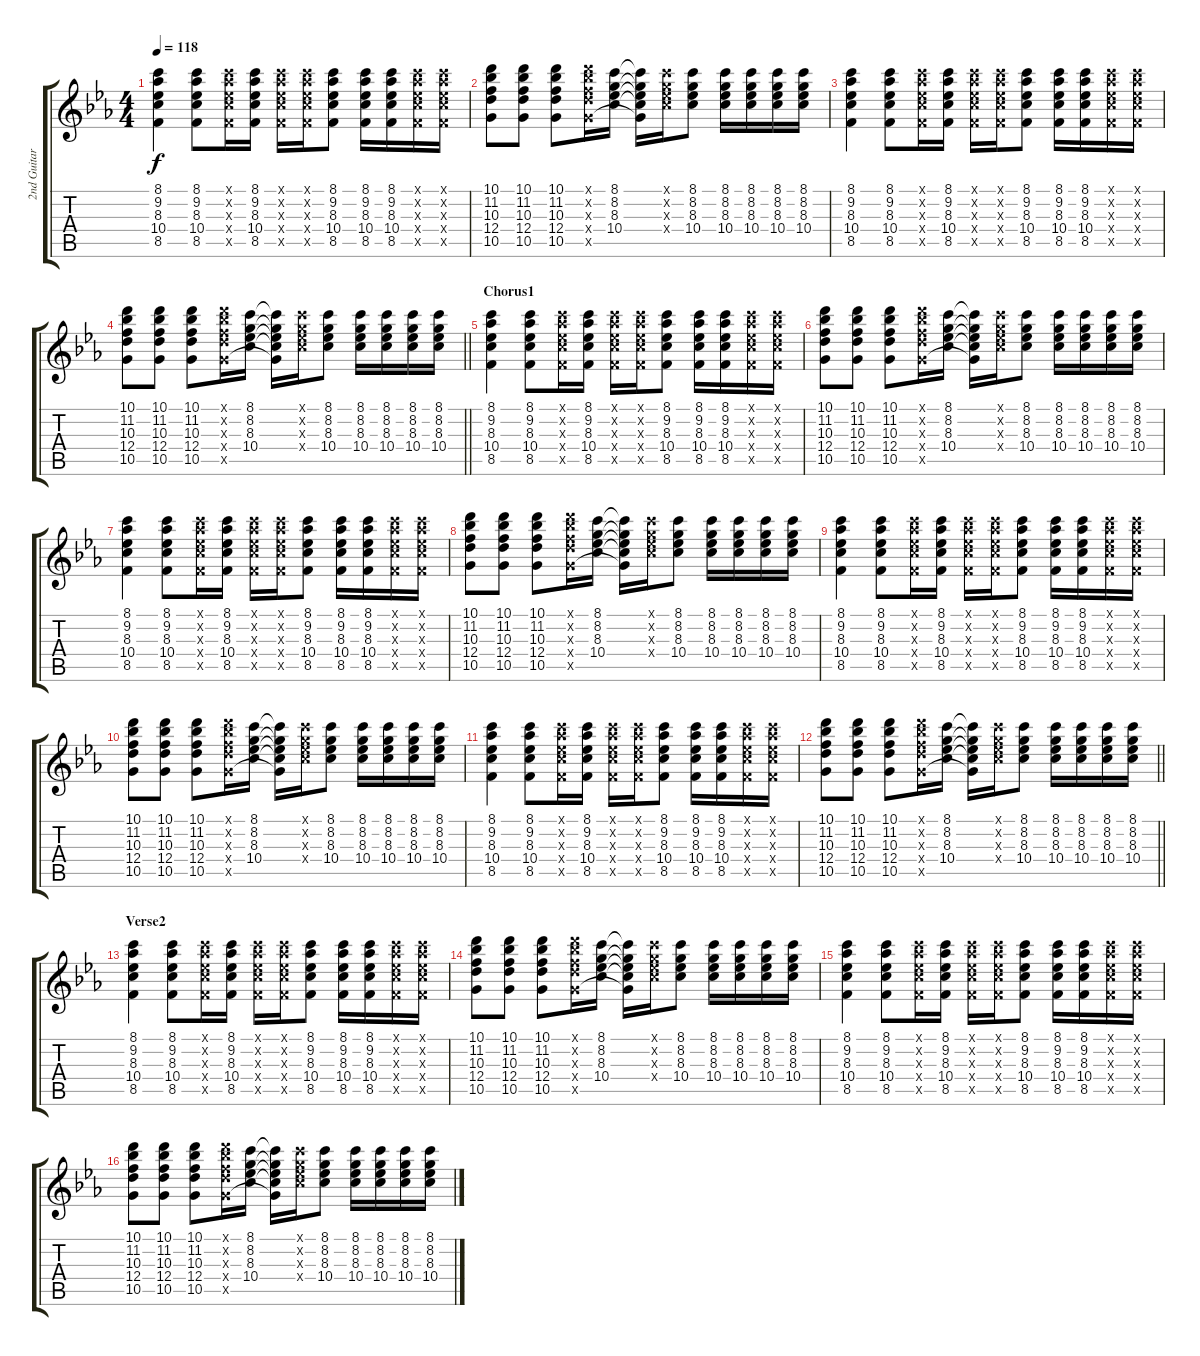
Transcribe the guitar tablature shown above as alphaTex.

\track ("2nd Guitar" "2nd Guitar") {instrument electricguitarclean}
\staff {score tabs}
\tuning (E4 B3 G3 D3 A2 E2) {hide}
\ts (4 4)
\tempo 118
\clef g2
\ks cminor
(8.1 9.2 8.3 10.4 8.5).4{dy f} (8.1 9.2 8.3 10.4 8.5).8 (8.1{x} 9.2{x} 8.3{x} 10.4{x} 8.5{x}).16 (8.1 9.2 8.3 10.4 8.5).16 (8.1{x} 9.2{x} 8.3{x} 10.4{x} 8.5{x}).16 (8.1{x} 9.2{x} 8.3{x} 10.4{x} 8.5{x}).16 (8.1 9.2 8.3 10.4 8.5).8 (8.1 9.2 8.3 10.4 8.5).16 (8.1 9.2 8.3 10.4 8.5).16 (8.1{x} 9.2{x} 8.3{x} 10.4{x} 8.5{x}).16 (8.1{x} 9.2{x} 8.3{x} 10.4{x} 8.5{x}).16 |
(10.1 11.2 10.3 12.4 10.5).8 (10.1 11.2 10.3 12.4 10.5).8 (10.1 11.2 10.3 12.4 10.5).8 (10.1{x} 11.2{x} 10.3{x} 12.4{x} 10.5{x}).16 (8.1 8.2 8.3 10.4).16 (8.1{t} 8.2{t} 8.3{t} 10.4{t} 10.5{t}).16 (8.1{x} 8.2{x} 8.3{x} 10.4{x}).16 (8.1 8.2 8.3 10.4).8 (8.1 8.2 8.3 10.4).16 (8.1 8.2 8.3 10.4).16 (8.1 8.2 8.3 10.4).16 (8.1 8.2 8.3 10.4).16 |
(8.1 9.2 8.3 10.4 8.5).4 (8.1 9.2 8.3 10.4 8.5).8 (8.1{x} 9.2{x} 8.3{x} 10.4{x} 8.5{x}).16 (8.1 9.2 8.3 10.4 8.5).16 (8.1{x} 9.2{x} 8.3{x} 10.4{x} 8.5{x}).16 (8.1{x} 9.2{x} 8.3{x} 10.4{x} 8.5{x}).16 (8.1 9.2 8.3 10.4 8.5).8 (8.1 9.2 8.3 10.4 8.5).16 (8.1 9.2 8.3 10.4 8.5).16 (8.1{x} 9.2{x} 8.3{x} 10.4{x} 8.5{x}).16 (8.1{x} 9.2{x} 8.3{x} 10.4{x} 8.5{x}).16 |
\barLineRight lightlight
(10.1 11.2 10.3 12.4 10.5).8 (10.1 11.2 10.3 12.4 10.5).8 (10.1 11.2 10.3 12.4 10.5).8 (10.1{x} 11.2{x} 10.3{x} 12.4{x} 10.5{x}).16 (8.1 8.2 8.3 10.4).16 (8.1{t} 8.2{t} 8.3{t} 10.4{t} 10.5{t}).16 (8.1{x} 8.2{x} 8.3{x} 10.4{x}).16 (8.1 8.2 8.3 10.4).8 (8.1 8.2 8.3 10.4).16 (8.1 8.2 8.3 10.4).16 (8.1 8.2 8.3 10.4).16 (8.1 8.2 8.3 10.4).16 |
\section ("" "Chorus1")
(8.1 9.2 8.3 10.4 8.5).4 (8.1 9.2 8.3 10.4 8.5).8 (8.1{x} 9.2{x} 8.3{x} 10.4{x} 8.5{x}).16 (8.1 9.2 8.3 10.4 8.5).16 (8.1{x} 9.2{x} 8.3{x} 10.4{x} 8.5{x}).16 (8.1{x} 9.2{x} 8.3{x} 10.4{x} 8.5{x}).16 (8.1 9.2 8.3 10.4 8.5).8 (8.1 9.2 8.3 10.4 8.5).16 (8.1 9.2 8.3 10.4 8.5).16 (8.1{x} 9.2{x} 8.3{x} 10.4{x} 8.5{x}).16 (8.1{x} 9.2{x} 8.3{x} 10.4{x} 8.5{x}).16 |
(10.1 11.2 10.3 12.4 10.5).8 (10.1 11.2 10.3 12.4 10.5).8 (10.1 11.2 10.3 12.4 10.5).8 (10.1{x} 11.2{x} 10.3{x} 12.4{x} 10.5{x}).16 (8.1 8.2 8.3 10.4).16 (8.1{t} 8.2{t} 8.3{t} 10.4{t} 10.5{t}).16 (8.1{x} 8.2{x} 8.3{x} 10.4{x}).16 (8.1 8.2 8.3 10.4).8 (8.1 8.2 8.3 10.4).16 (8.1 8.2 8.3 10.4).16 (8.1 8.2 8.3 10.4).16 (8.1 8.2 8.3 10.4).16 |
(8.1 9.2 8.3 10.4 8.5).4 (8.1 9.2 8.3 10.4 8.5).8 (8.1{x} 9.2{x} 8.3{x} 10.4{x} 8.5{x}).16 (8.1 9.2 8.3 10.4 8.5).16 (8.1{x} 9.2{x} 8.3{x} 10.4{x} 8.5{x}).16 (8.1{x} 9.2{x} 8.3{x} 10.4{x} 8.5{x}).16 (8.1 9.2 8.3 10.4 8.5).8 (8.1 9.2 8.3 10.4 8.5).16 (8.1 9.2 8.3 10.4 8.5).16 (8.1{x} 9.2{x} 8.3{x} 10.4{x} 8.5{x}).16 (8.1{x} 9.2{x} 8.3{x} 10.4{x} 8.5{x}).16 |
(10.1 11.2 10.3 12.4 10.5).8 (10.1 11.2 10.3 12.4 10.5).8 (10.1 11.2 10.3 12.4 10.5).8 (10.1{x} 11.2{x} 10.3{x} 12.4{x} 10.5{x}).16 (8.1 8.2 8.3 10.4).16 (8.1{t} 8.2{t} 8.3{t} 10.4{t} 10.5{t}).16 (8.1{x} 8.2{x} 8.3{x} 10.4{x}).16 (8.1 8.2 8.3 10.4).8 (8.1 8.2 8.3 10.4).16 (8.1 8.2 8.3 10.4).16 (8.1 8.2 8.3 10.4).16 (8.1 8.2 8.3 10.4).16 |
(8.1 9.2 8.3 10.4 8.5).4 (8.1 9.2 8.3 10.4 8.5).8 (8.1{x} 9.2{x} 8.3{x} 10.4{x} 8.5{x}).16 (8.1 9.2 8.3 10.4 8.5).16 (8.1{x} 9.2{x} 8.3{x} 10.4{x} 8.5{x}).16 (8.1{x} 9.2{x} 8.3{x} 10.4{x} 8.5{x}).16 (8.1 9.2 8.3 10.4 8.5).8 (8.1 9.2 8.3 10.4 8.5).16 (8.1 9.2 8.3 10.4 8.5).16 (8.1{x} 9.2{x} 8.3{x} 10.4{x} 8.5{x}).16 (8.1{x} 9.2{x} 8.3{x} 10.4{x} 8.5{x}).16 |
(10.1 11.2 10.3 12.4 10.5).8 (10.1 11.2 10.3 12.4 10.5).8 (10.1 11.2 10.3 12.4 10.5).8 (10.1{x} 11.2{x} 10.3{x} 12.4{x} 10.5{x}).16 (8.1 8.2 8.3 10.4).16 (8.1{t} 8.2{t} 8.3{t} 10.4{t} 10.5{t}).16 (8.1{x} 8.2{x} 8.3{x} 10.4{x}).16 (8.1 8.2 8.3 10.4).8 (8.1 8.2 8.3 10.4).16 (8.1 8.2 8.3 10.4).16 (8.1 8.2 8.3 10.4).16 (8.1 8.2 8.3 10.4).16 |
(8.1 9.2 8.3 10.4 8.5).4 (8.1 9.2 8.3 10.4 8.5).8 (8.1{x} 9.2{x} 8.3{x} 10.4{x} 8.5{x}).16 (8.1 9.2 8.3 10.4 8.5).16 (8.1{x} 9.2{x} 8.3{x} 10.4{x} 8.5{x}).16 (8.1{x} 9.2{x} 8.3{x} 10.4{x} 8.5{x}).16 (8.1 9.2 8.3 10.4 8.5).8 (8.1 9.2 8.3 10.4 8.5).16 (8.1 9.2 8.3 10.4 8.5).16 (8.1{x} 9.2{x} 8.3{x} 10.4{x} 8.5{x}).16 (8.1{x} 9.2{x} 8.3{x} 10.4{x} 8.5{x}).16 |
\barLineRight lightlight
(10.1 11.2 10.3 12.4 10.5).8 (10.1 11.2 10.3 12.4 10.5).8 (10.1 11.2 10.3 12.4 10.5).8 (10.1{x} 11.2{x} 10.3{x} 12.4{x} 10.5{x}).16 (8.1 8.2 8.3 10.4).16 (8.1{t} 8.2{t} 8.3{t} 10.4{t} 10.5{t}).16 (8.1{x} 8.2{x} 8.3{x} 10.4{x}).16 (8.1 8.2 8.3 10.4).8 (8.1 8.2 8.3 10.4).16 (8.1 8.2 8.3 10.4).16 (8.1 8.2 8.3 10.4).16 (8.1 8.2 8.3 10.4).16 |
\section ("" "Verse2")
(8.1 9.2 8.3 10.4 8.5).4 (8.1 9.2 8.3 10.4 8.5).8 (8.1{x} 9.2{x} 8.3{x} 10.4{x} 8.5{x}).16 (8.1 9.2 8.3 10.4 8.5).16 (8.1{x} 9.2{x} 8.3{x} 10.4{x} 8.5{x}).16 (8.1{x} 9.2{x} 8.3{x} 10.4{x} 8.5{x}).16 (8.1 9.2 8.3 10.4 8.5).8 (8.1 9.2 8.3 10.4 8.5).16 (8.1 9.2 8.3 10.4 8.5).16 (8.1{x} 9.2{x} 8.3{x} 10.4{x} 8.5{x}).16 (8.1{x} 9.2{x} 8.3{x} 10.4{x} 8.5{x}).16 |
(10.1 11.2 10.3 12.4 10.5).8 (10.1 11.2 10.3 12.4 10.5).8 (10.1 11.2 10.3 12.4 10.5).8 (10.1{x} 11.2{x} 10.3{x} 12.4{x} 10.5{x}).16 (8.1 8.2 8.3 10.4).16 (8.1{t} 8.2{t} 8.3{t} 10.4{t} 10.5{t}).16 (8.1{x} 8.2{x} 8.3{x} 10.4{x}).16 (8.1 8.2 8.3 10.4).8 (8.1 8.2 8.3 10.4).16 (8.1 8.2 8.3 10.4).16 (8.1 8.2 8.3 10.4).16 (8.1 8.2 8.3 10.4).16 |
(8.1 9.2 8.3 10.4 8.5).4 (8.1 9.2 8.3 10.4 8.5).8 (8.1{x} 9.2{x} 8.3{x} 10.4{x} 8.5{x}).16 (8.1 9.2 8.3 10.4 8.5).16 (8.1{x} 9.2{x} 8.3{x} 10.4{x} 8.5{x}).16 (8.1{x} 9.2{x} 8.3{x} 10.4{x} 8.5{x}).16 (8.1 9.2 8.3 10.4 8.5).8 (8.1 9.2 8.3 10.4 8.5).16 (8.1 9.2 8.3 10.4 8.5).16 (8.1{x} 9.2{x} 8.3{x} 10.4{x} 8.5{x}).16 (8.1{x} 9.2{x} 8.3{x} 10.4{x} 8.5{x}).16 |
(10.1 11.2 10.3 12.4 10.5).8 (10.1 11.2 10.3 12.4 10.5).8 (10.1 11.2 10.3 12.4 10.5).8 (10.1{x} 11.2{x} 10.3{x} 12.4{x} 10.5{x}).16 (8.1 8.2 8.3 10.4).16 (8.1{t} 8.2{t} 8.3{t} 10.4{t} 10.5{t}).16 (8.1{x} 8.2{x} 8.3{x} 10.4{x}).16 (8.1 8.2 8.3 10.4).8 (8.1 8.2 8.3 10.4).16 (8.1 8.2 8.3 10.4).16 (8.1 8.2 8.3 10.4).16 (8.1 8.2 8.3 10.4).16
